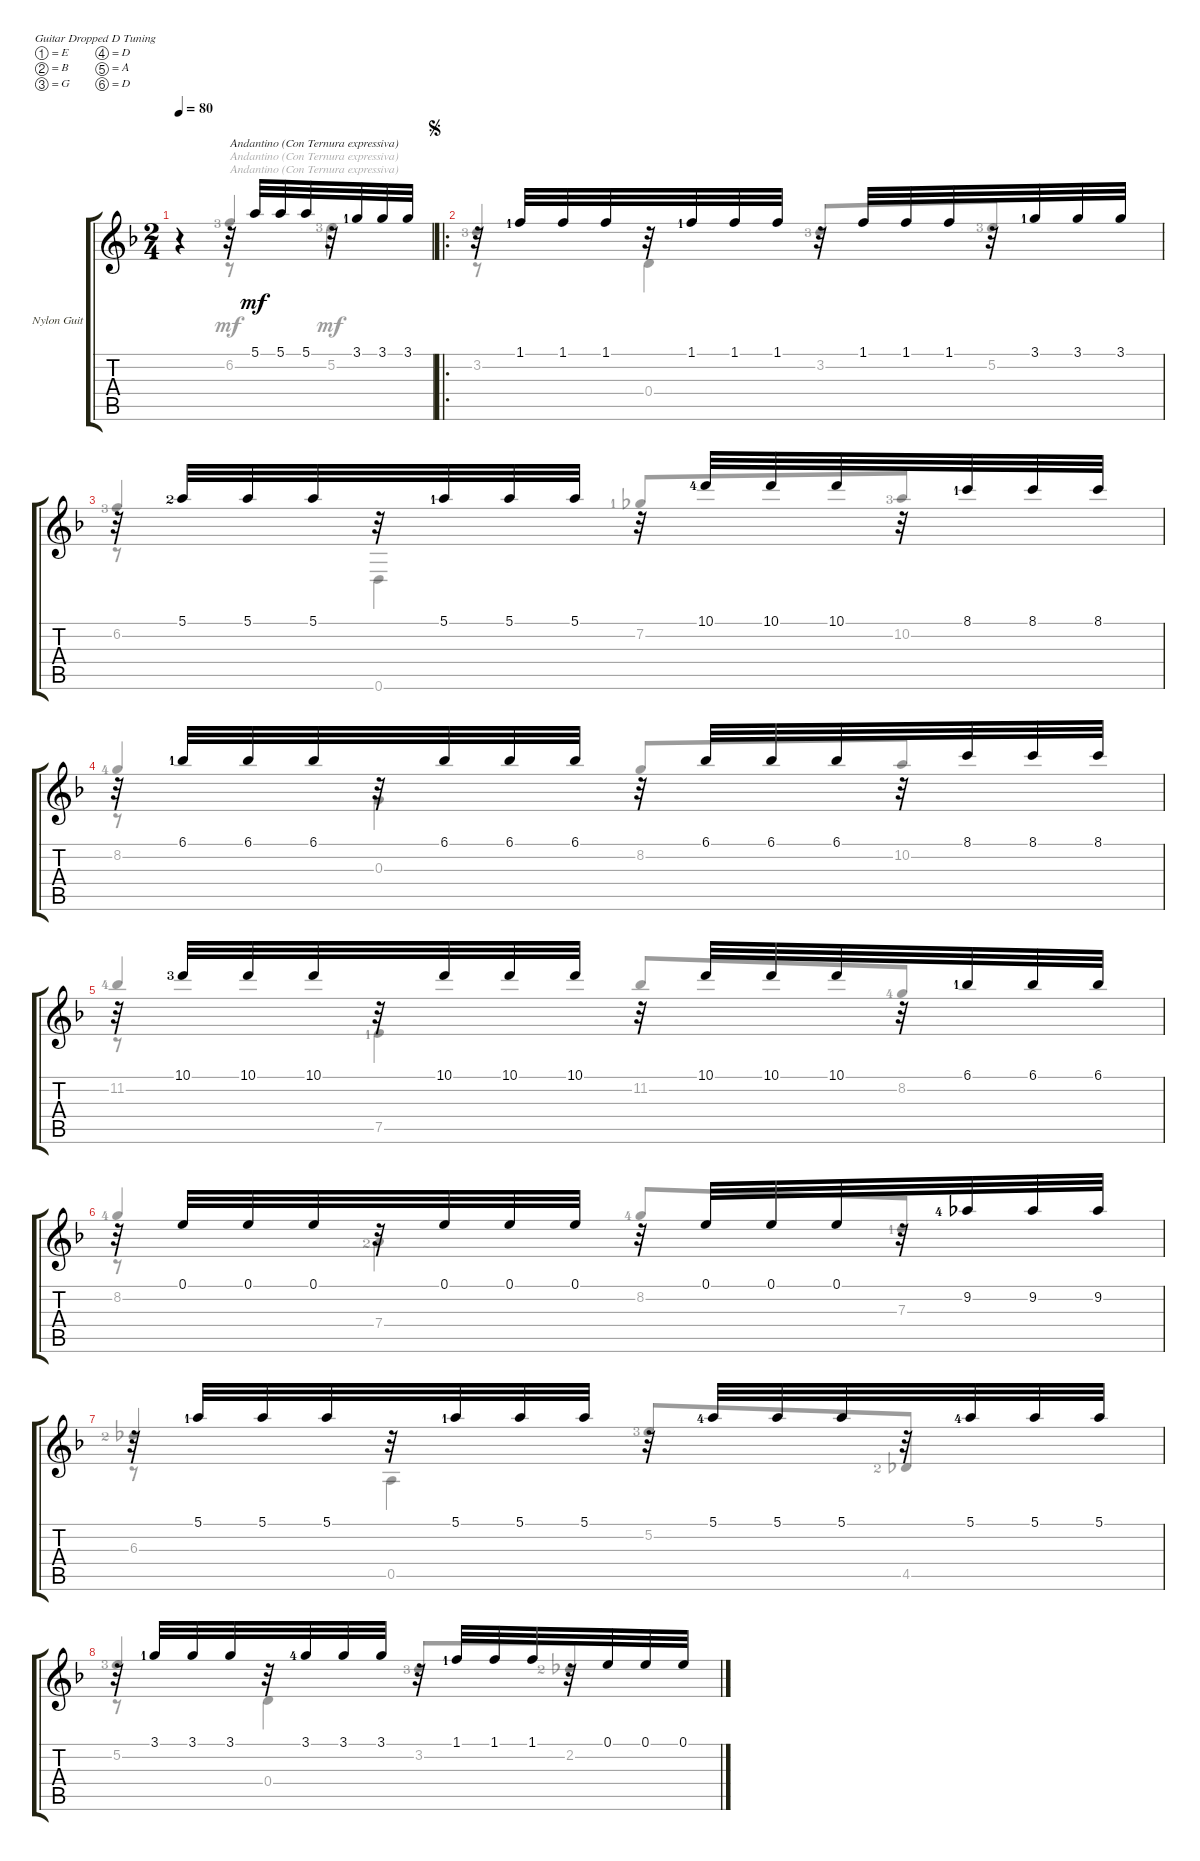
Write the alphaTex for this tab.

\defaultSystemsLayout 4
\bracketExtendMode groupsimilarinstruments
\firstSystemTrackNameOrientation horizontal
\otherSystemsTrackNameOrientation horizontal
\track ("Nylon Guitar" "Nylon Guit") {instrument acousticguitarsteel}
\staff {score tabs}
\tuning (E4 B3 G3 D3 A2 D2)
\voice
\ts (2 4)
\tempo 80
\clef g2
\ks dminor
r.4{dy mf instrument acousticguitarsteel} r.32{txt "Andantino (Con Ternura expressiva)"} 5.1.32 5.1.32 5.1.32 r.32 3.1{lf 2}.32 3.1.32 3.1.32 |
\ro
\jump segno
r.32 1.1{lf 2}.32 1.1.32 1.1.32 r.32 1.1{lf 2}.32 1.1.32 1.1.32 r.32 1.1.32 1.1.32 1.1.32 r.32 3.1{lf 2}.32 3.1.32 3.1.32 |
r.32 5.1{lf 3}.32 5.1.32 5.1.32 r.32 5.1{lf 2}.32 5.1.32 5.1.32 r.32 10.1{lf 5}.32 10.1.32 10.1.32 r.32 8.1{lf 2}.32 8.1.32 8.1.32 |
r.32 6.1{lf 2}.32 6.1.32 6.1.32 r.32 6.1.32 6.1.32 6.1.32 r.32 6.1.32 6.1.32 6.1.32 r.32 8.1.32 8.1.32 8.1.32 |
r.32 10.1{lf 4}.32 10.1.32 10.1.32 r.32 10.1.32 10.1.32 10.1.32 r.32 10.1.32 10.1.32 10.1.32 r.32 6.1{lf 2}.32 6.1.32 6.1.32 |
r.32 0.1.32 0.1.32 0.1.32 r.32 0.1.32 0.1.32 0.1.32 r.32 0.1.32 0.1.32 0.1.32 r.32 9.2{lf 5}.32 9.2.32 9.2.32 |
r.32 5.1{lf 2}.32 5.1.32 5.1.32 r.32 5.1{lf 2}.32 5.1.32 5.1.32 r.32 5.1{lf 5}.32 5.1.32 5.1.32 r.32 5.1{lf 5}.32 5.1.32 5.1.32 |
r.32 3.1{lf 2}.32 3.1.32 3.1.32 r.32 3.1{lf 5}.32 3.1.32 3.1.32 r.32 1.1{lf 2}.32 1.1.32 1.1.32 r.32 0.1.32 0.1.32 0.1.32
\voice
\clef g2
\ottava regular
\simile none
\ks dminor
r.4{dy mf} 6.2{lf 4}.4{txt "Andantino (Con Ternura expressiva)" beam invert} |
3.2{lf 4}.4{beam invert} 3.2{lf 4}.8{beam invert} 5.2{lf 4}.8 |
6.2{lf 4}.4{beam invert} 7.2{lf 2}.8{beam invert} 10.2{lf 4}.8 |
8.2{lf 5}.4{beam invert} 8.2.8{beam invert} 10.2.8 |
11.2{lf 5}.4{beam invert} 11.2.8{beam invert} 8.2{lf 5}.8 |
8.2{lf 5}.4{beam invert} 8.2{lf 5}.8 7.3{lf 2}.8{beam invert} |
6.3{lf 3}.4{beam invert} 5.2{lf 4}.8{beam invert} 4.5{lf 3}.8 |
5.2{lf 4}.4{beam invert} 3.2{lf 4}.8{beam invert} 2.2{lf 3}.8
\voice
\clef g2
\ottava regular
\simile none
\ks dminor
r.4{dy mf} r.8{txt "Andantino (Con Ternura expressiva)"} 5.2{lf 4}.4 |
r.8 0.4.4 |
r.8 0.6.4 |
r.8 0.3.4 |
r.8 7.5{lf 2}.4 |
r.8 7.4{lf 3}.4 |
r.8 0.5.4 |
r.8 0.4.4
